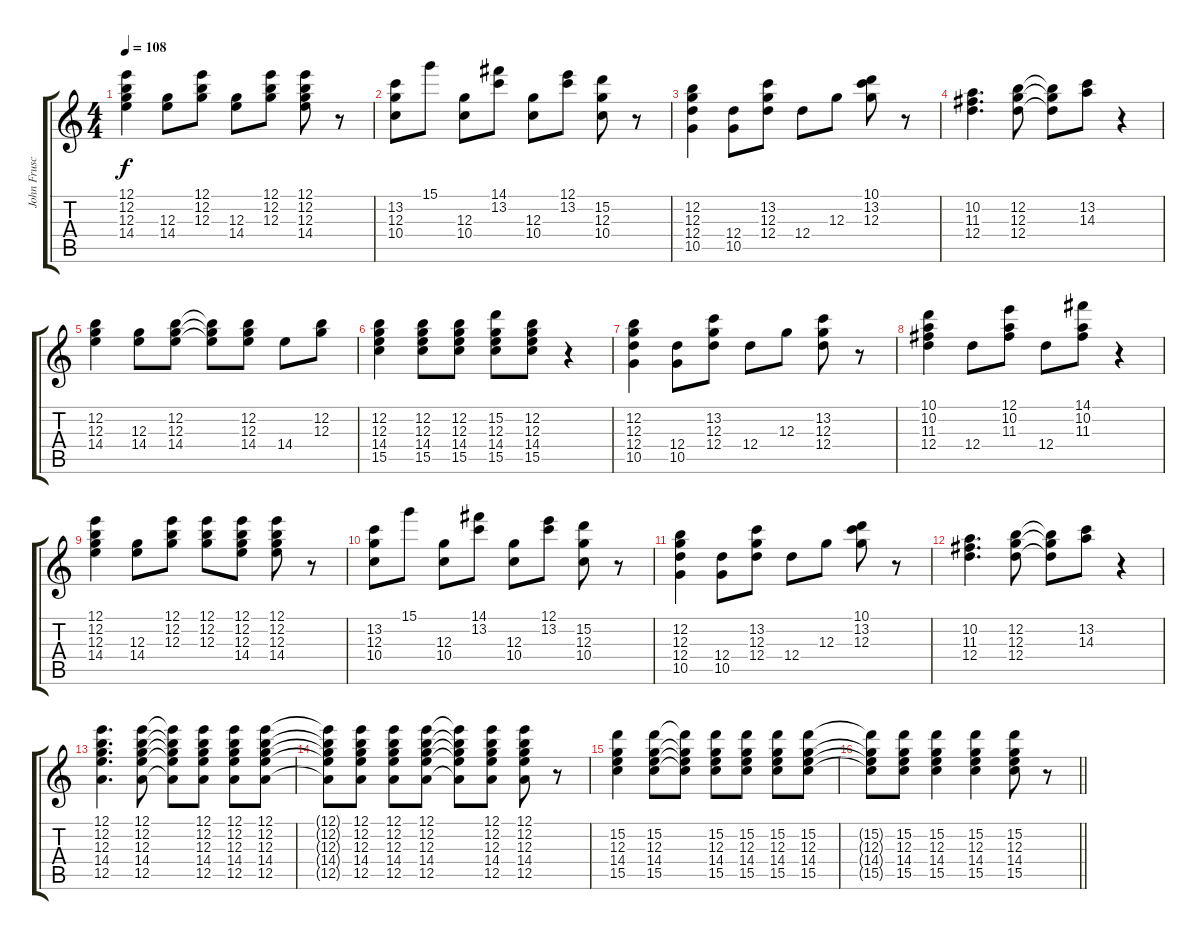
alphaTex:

\track ("John Frusciante | Gtr. 3" "John Frusc") {instrument electricguitarclean}
\staff {score tabs}
\tuning (E4 B3 G3 D3 A2 E2) {hide}
\ts (4 4)
\tempo 108
\clef g2
\ks c
(12.1 12.2 12.3 14.4).4{dy f} (12.3 14.4).8 (12.1 12.2 12.3).8 (12.3 14.4).8 (12.1 12.2 12.3).8 (12.1 12.2 12.3 14.4).8 r.8 |
(13.2 12.3 10.4).8 15.1.8 (12.3 10.4).8 (14.1 13.2).8 (12.3 10.4).8 (12.1 13.2).8 (15.2 12.3 10.4).8 r.8 |
(12.2 12.3 12.4 10.5).4 (12.4 10.5).8 (13.2 12.3 12.4).8 12.4.8 12.3.8 (10.1 13.2 12.3).8 r.8 |
(10.2 11.3 12.4).4{d} (12.2 12.3 12.4).8 (12.2{t} 12.3{t} 12.4{t}).8 (13.2 14.3).8 r.4 |
(12.2 12.3 14.4).4 (12.3 14.4).8 (12.2 12.3 14.4).8 (12.2{t} 12.3{t} 14.4{t}).8 (12.2 12.3 14.4).8 14.4.8 (12.2 12.3).8 |
(12.2 12.3 14.4 15.5).4 (12.2 12.3 14.4 15.5).8 (12.2 12.3 14.4 15.5).8 (15.2 12.3 14.4 15.5).8 (12.2 12.3 14.4 15.5).8 r.4 |
(12.2 12.3 12.4 10.5).4 (12.4 10.5).8 (13.2 12.3 12.4).8 12.4.8 12.3.8 (13.2 12.3 12.4).8 r.8 |
(10.1 10.2 11.3 12.4).4 12.4.8 (12.1 10.2 11.3).8 12.4.8 (14.1 10.2 11.3).8 r.4 |
(12.1 12.2 12.3 14.4).4 (12.3 14.4).8 (12.1 12.2 12.3).8 (12.1 12.2 12.3).8 (12.1 12.2 12.3 14.4).8 (12.1 12.2 12.3 14.4).8 r.8 |
(13.2 12.3 10.4).8 15.1.8 (12.3 10.4).8 (14.1 13.2).8 (12.3 10.4).8 (12.1 13.2).8 (15.2 12.3 10.4).8 r.8 |
(12.2 12.3 12.4 10.5).4 (12.4 10.5).8 (13.2 12.3 12.4).8 12.4.8 12.3.8 (10.1 13.2 12.3).8 r.8 |
(10.2 11.3 12.4).4{d} (12.2 12.3 12.4).8 (12.2{t} 12.3{t} 12.4{t}).8 (13.2 14.3).8 r.4 |
(12.1 12.2 12.3 14.4 12.5).4{d} (12.1 12.2 12.3 14.4 12.5).8 (12.1{t} 12.2{t} 12.3{t} 14.4{t} 12.5{t}).8 (12.1 12.2 12.3 14.4 12.5).8 (12.1 12.2 12.3 14.4 12.5).8 (12.1 12.2 12.3 14.4 12.5).8 |
(12.1{t} 12.2{t} 12.3{t} 14.4{t} 12.5{t}).8 (12.1 12.2 12.3 14.4 12.5).8 (12.1 12.2 12.3 14.4 12.5).8 (12.1 12.2 12.3 14.4 12.5).8 (12.1{t} 12.2{t} 12.3{t} 14.4{t} 12.5{t}).8 (12.1 12.2 12.3 14.4 12.5).8 (12.1 12.2 12.3 14.4 12.5).8 r.8 |
(15.2 12.3 14.4 15.5).4 (15.2 12.3 14.4 15.5).8 (15.2{t} 12.3{t} 14.4{t} 15.5{t}).8 (15.2 12.3 14.4 15.5).8 (15.2 12.3 14.4 15.5).8 (15.2 12.3 14.4 15.5).8 (15.2 12.3 14.4 15.5).8 |
\barLineRight lightlight
(15.2{t} 12.3{t} 14.4{t} 15.5{t}).8 (15.2 12.3 14.4 15.5).8 (15.2 12.3 14.4 15.5).4 (15.2 12.3 14.4 15.5).4 (15.2 12.3 14.4 15.5).8 r.8
